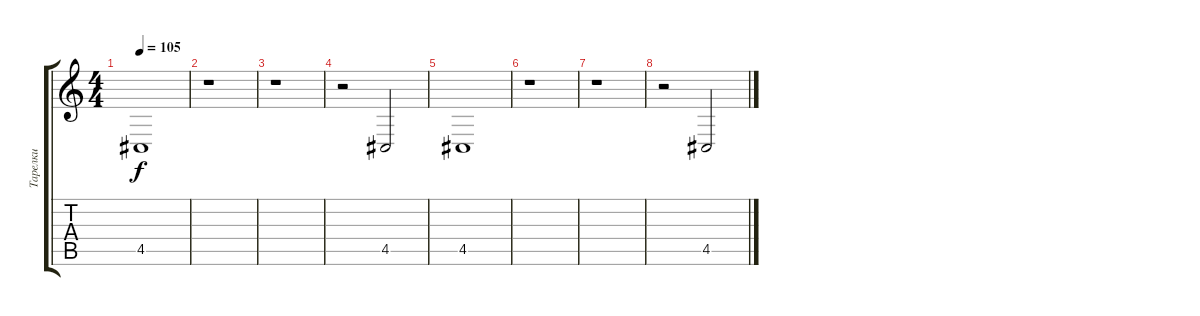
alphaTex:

\track ("Тарелки" "Тарелки") {instrument acousticgrandpiano}
\staff {score tabs}
\tuning (E4 B3 G3 D3 A2 E2) {hide}
\ts (4 4)
\tempo 105
\clef g2
\ks c
4.5.1{dy f} |
r.1 |
r.1 |
r.2 4.5.2 |
4.5.1 |
r.1 |
r.1 |
r.2 4.5.2
